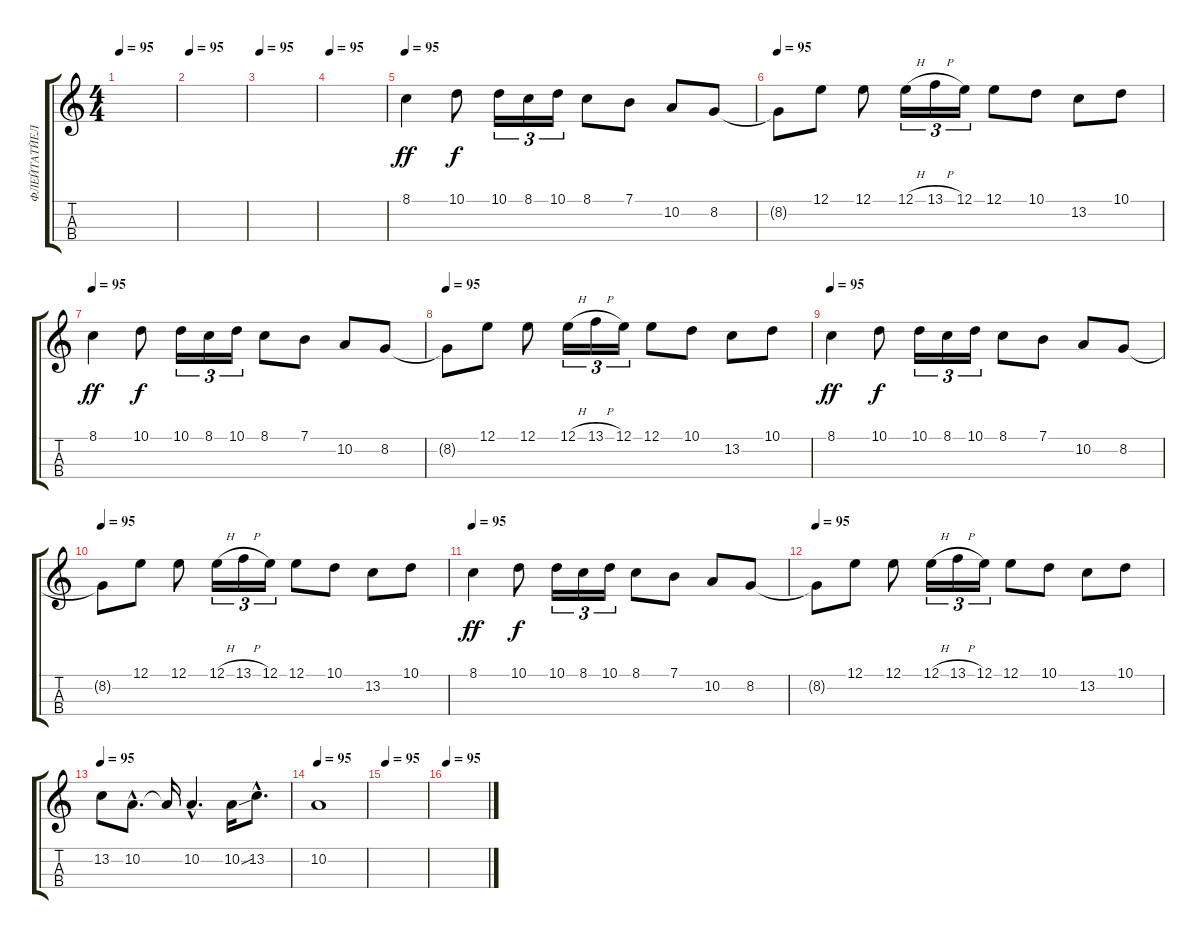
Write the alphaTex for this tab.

\track ("ФЛЕЙТАТЙЕЛФ" "ФЛЕЙТАТЙЕЛ") {instrument panflute}
\staff {score tabs}
\tuning (E4 B3 G3 D3) {hide}
\ts (4 4)
\tempo 95
\clef g2
\ks c
|
\tempo 95
|
\tempo 95
|
\tempo 95
|
\tempo 95
8.1.4{dy ff} 10.1.8{dy f} 10.1.16{tu (3 2)} 8.1.16{tu (3 2)} 10.1.16{tu (3 2)} 8.1.8 7.1.8 10.2.8 8.2.8 |
\tempo 95
8.2{t}.8 12.1.8 12.1.8 12.1{h}.16{tu (3 2)} 13.1{h}.16{tu (3 2)} 12.1.16{tu (3 2)} 12.1.8 10.1.8 13.2.8 10.1.8 |
\tempo 95
8.1.4{dy ff} 10.1.8{dy f} 10.1.16{tu (3 2)} 8.1.16{tu (3 2)} 10.1.16{tu (3 2)} 8.1.8 7.1.8 10.2.8 8.2.8 |
\tempo 95
8.2{t}.8 12.1.8 12.1.8 12.1{h}.16{tu (3 2)} 13.1{h}.16{tu (3 2)} 12.1.16{tu (3 2)} 12.1.8 10.1.8 13.2.8 10.1.8 |
\tempo 95
8.1.4{dy ff} 10.1.8{dy f} 10.1.16{tu (3 2)} 8.1.16{tu (3 2)} 10.1.16{tu (3 2)} 8.1.8 7.1.8 10.2.8 8.2.8 |
\tempo 95
8.2{t}.8 12.1.8 12.1.8 12.1{h}.16{tu (3 2)} 13.1{h}.16{tu (3 2)} 12.1.16{tu (3 2)} 12.1.8 10.1.8 13.2.8 10.1.8 |
\tempo 95
8.1.4{dy ff} 10.1.8{dy f} 10.1.16{tu (3 2)} 8.1.16{tu (3 2)} 10.1.16{tu (3 2)} 8.1.8 7.1.8 10.2.8 8.2.8 |
\tempo 95
8.2{t}.8 12.1.8 12.1.8 12.1{h}.16{tu (3 2)} 13.1{h}.16{tu (3 2)} 12.1.16{tu (3 2)} 12.1.8 10.1.8 13.2.8 10.1.8 |
\tempo 95
13.2.8 10.2{hac}.8{d} 10.2{t}.16 10.2{hac}.4{d} 10.2{sou}.16 13.2{hac}.8{d} |
\tempo 95
10.2.1 |
\tempo 95
|
\tempo 95
